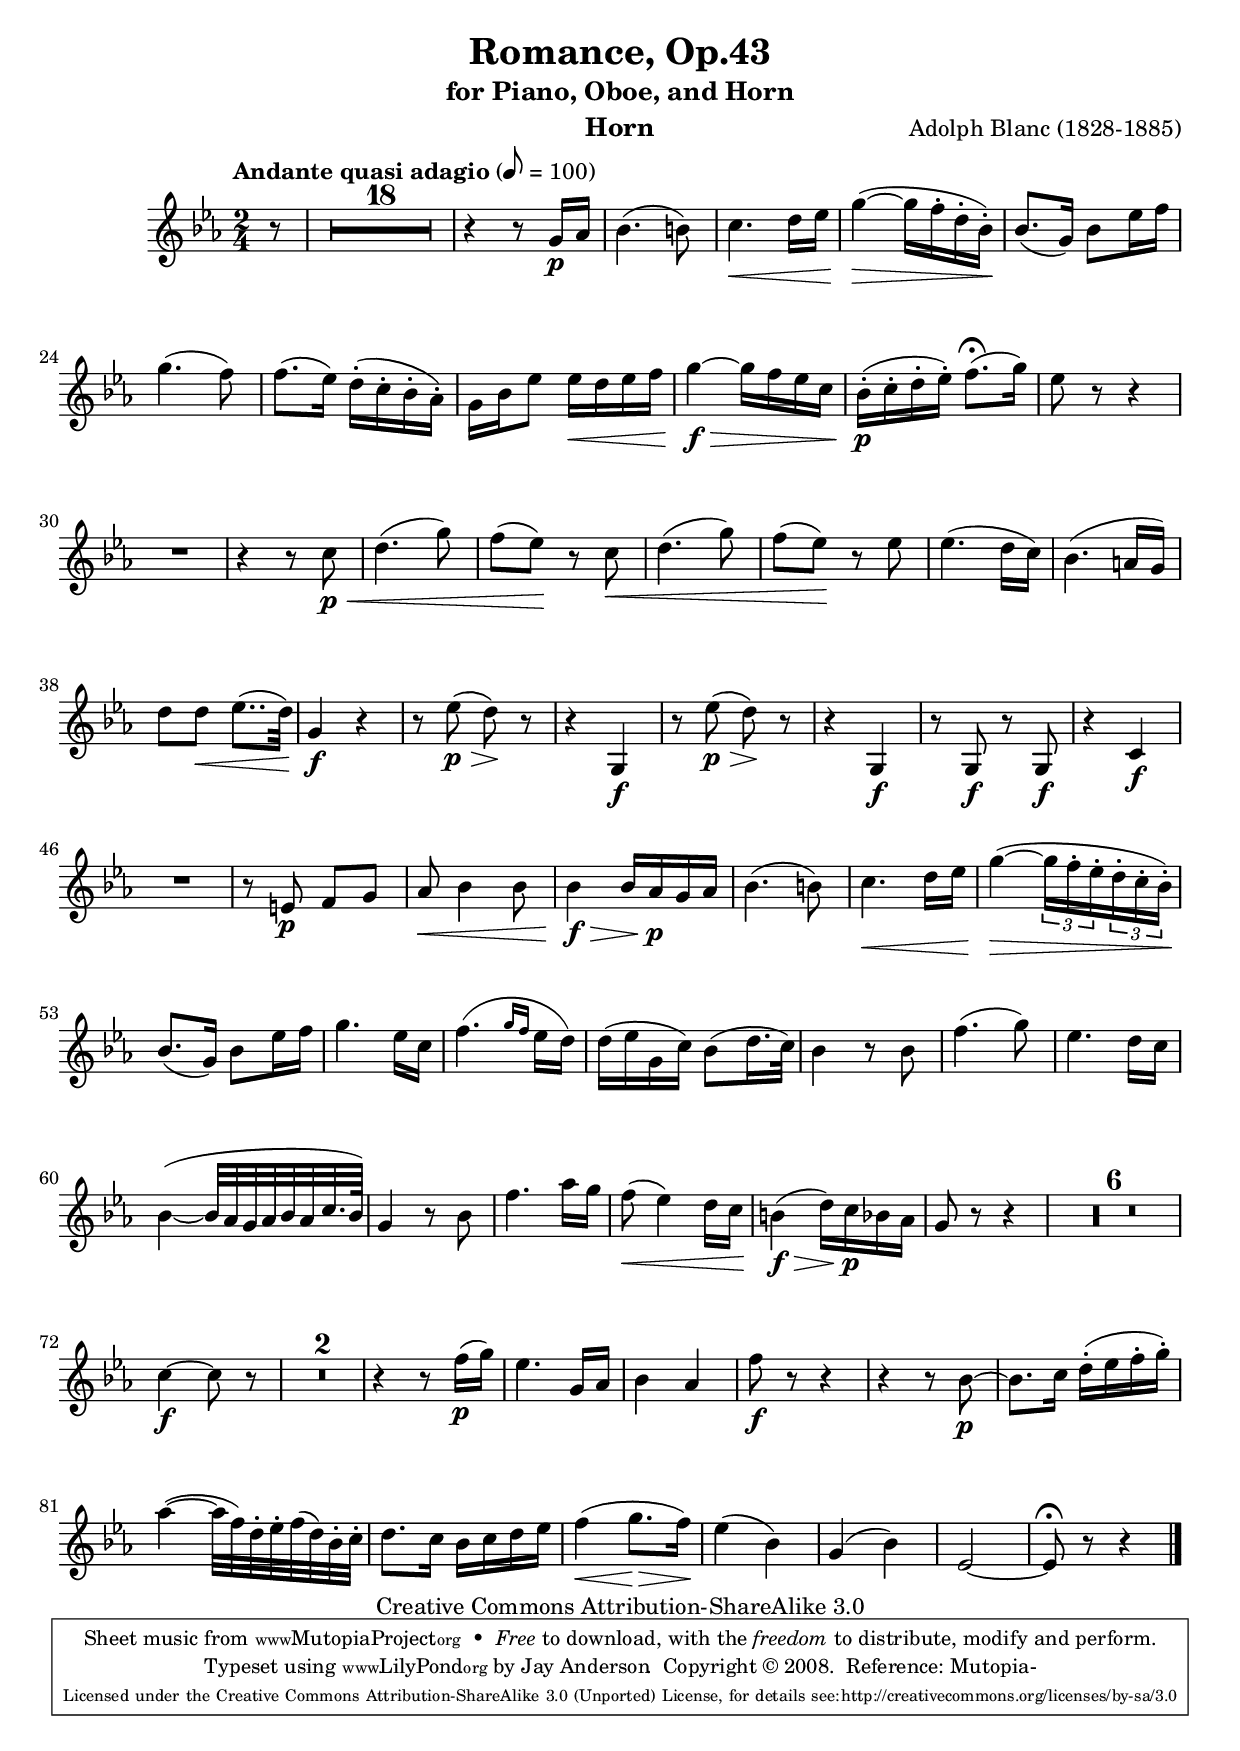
\version "2.13.16"

\version "2.13.16"

outline =
{
  \time 2/4
  \tempo "Andante quasi adagio" 8=100
  \partial 8 s8 |
  s2*87 | \bar "|."
}

\layout
{
  \context
  {
    \Score
    skipBars = ##t
    extraNatural = ##f
    \override PaperColumn #'keep-inside-line = ##t
    \override NonMusicalPaperColumn #'keep-inside-line = ##t
    autoAccidentals = #`(Staff ,(make-accidental-rule 'same-octave 0)
                               ,(make-accidental-rule 'any-octave 0)
                               ,(make-accidental-rule 'same-octave 1))
    \override NoteCollision #'merge-differently-dotted = ##t
  }
}

\midi
{
  \context
  {
    \Voice
    \remove "Dynamic_performer"
  }
}

\paper
{
  ragged-right = ##f
  ragged-last = ##f
  ragged-bottom = ##f
  ragged-last-bottom = ##f
}
 
\version "2.13.16"

\version "2.13.16"

outline =
{
  \time 2/4
  \tempo "Andante quasi adagio" 8=100
  \partial 8 s8 |
  s2*87 | \bar "|."
}

\layout
{
  \context
  {
    \Score
    skipBars = ##t
    extraNatural = ##f
    \override PaperColumn #'keep-inside-line = ##t
    \override NonMusicalPaperColumn #'keep-inside-line = ##t
    autoAccidentals = #`(Staff ,(make-accidental-rule 'same-octave 0)
                               ,(make-accidental-rule 'any-octave 0)
                               ,(make-accidental-rule 'same-octave 1))
    \override NoteCollision #'merge-differently-dotted = ##t
  }
}

\midi
{
  \context
  {
    \Voice
    \remove "Dynamic_performer"
  }
}

\paper
{
  ragged-right = ##f
  ragged-last = ##f
  ragged-bottom = ##f
  ragged-last-bottom = ##f
}


horn = \relative c''
{
  \key ees \major
  \transposition f
  r8 |
  R2*18 |
  r4 r8 g16\p aes |
  bes4.( b8) |
  c4.\< d16 ees |
  g4~(\> g16 f-. d-. bes-.)\! |
  bes8.( g16) bes8 ees16 f |
  g4.( f8) |
  f8.( ees16) d-.( c-. bes-. aes-.) |
  g bes ees8 ees16\< d ees f |
  g4~\f\> g16 f ees c |
  bes-.(\p c-. d-. ees-.) f8.(\fermata g16) |
  ees8 r r4 |
  R2 |
  r4 r8 c8\p\< |
  d4.( g8) |
  f( ees)\! r c\< |
  d4.( g8) |
  f( ees)\! r ees |
  ees4.( d16 c) |
  bes4.( a16 g) |
  d'8 d\< ees8..( d32) |
  g,4\f r |
  r8 ees'(\p\> d)\! r |
  r4 g,,\f |
  r8 ees''(\p\> d)\! r |
  r4 g,,\f |
  r8 g\f r g\f |
  r4 c\f |
  R2 |
  r8 e\p f g |
  aes\< bes4 bes8 |
  bes4\f\> bes16 aes\p g aes |
  bes4.( b8) |
  c4.\< d16 ees |
  g4~(\> \times 2/3 {g16 f-. ees-.} \times 2/3 {d-. c-. bes-.)\!} |
  bes8.( g16) bes8 ees16 f |
  g4. ees16 c |
  f4.( \grace {g16[ f]} ees16 d) |
  d( ees g, c) bes8( d16. c32) | %TODO: turn
  bes4 r8 bes |
  f'4.( g8) |
  ees4. d16 c |
  bes4~( bes32 aes g aes bes aes c32. bes64) |
  g4 r8 bes |
  f'4. aes16 g |
  f8(\< ees4) d16 c |
  b4(\f\> d16) c\p bes aes |
  g8 r r4 |
  R2*6 |
  c4~\f c8 r |
  R2*2 |
  r4 r8 f16(\p g) |
  ees4. g,16 aes |
  bes4 aes |
  f'8\f r r4 |
  r4 r8 bes,~\p |
  bes8. c16 d16-.( ees f-. g-.) | %TODO: turn
  aes4~( aes32 f) d-. ees-. f( d) bes-. c-. |
  d8. c16 bes c d ees |
  f4(\< g8.\> f16)\! |
  ees4( bes) |
  g( bes) |
  ees,2~ |
  ees8\fermata r r4 |
}
 

instrument = "Horn"
\version "2.13.16"

\header
{
  title = "Romance, Op.43"
  subtitle = "for Piano, Oboe, and Horn"
  composer = "Adolph Blanc (1828-1885)"
  instrument = \instrument

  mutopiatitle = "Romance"
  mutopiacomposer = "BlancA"
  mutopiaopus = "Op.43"
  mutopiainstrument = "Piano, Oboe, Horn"
  date = "1900"
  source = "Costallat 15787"
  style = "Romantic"
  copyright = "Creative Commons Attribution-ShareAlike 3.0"
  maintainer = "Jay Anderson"
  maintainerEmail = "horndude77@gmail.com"
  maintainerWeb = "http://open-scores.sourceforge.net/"
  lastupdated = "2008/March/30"
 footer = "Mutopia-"
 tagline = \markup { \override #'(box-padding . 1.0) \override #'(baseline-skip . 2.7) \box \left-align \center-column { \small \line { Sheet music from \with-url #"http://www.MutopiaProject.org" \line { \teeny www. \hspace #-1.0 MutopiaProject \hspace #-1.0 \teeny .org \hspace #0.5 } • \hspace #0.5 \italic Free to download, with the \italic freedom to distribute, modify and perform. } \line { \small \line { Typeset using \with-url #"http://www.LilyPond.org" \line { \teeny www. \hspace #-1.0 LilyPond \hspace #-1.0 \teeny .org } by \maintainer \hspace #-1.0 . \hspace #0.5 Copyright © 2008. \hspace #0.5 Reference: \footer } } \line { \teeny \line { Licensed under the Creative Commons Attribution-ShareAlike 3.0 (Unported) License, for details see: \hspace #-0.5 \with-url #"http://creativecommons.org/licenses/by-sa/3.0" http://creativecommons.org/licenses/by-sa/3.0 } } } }
}

\score
{
  \new Staff %\with { \consists "Page_turn_engraver" }
  { << \horn \outline >> }
}
